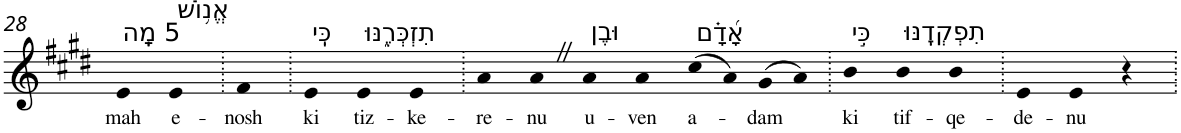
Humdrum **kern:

**kern	**text
*part1	*part1
*staff1	*staff1
*I"Piano	*
*I'Pno	*
!!LO:PB:g=z
*clefG2	*
*k[f#c#g#d#]	*
*E:	*
=28	=28
!LO:TX:a:t=5 מָֽה	!
!	!LO:LY:b
4e	mah
!LO:TX:a:t=אֱנ֥וֹשׁ	!
!	!LO:LY:b
4e	e-
=29.	=29.
!	!LO:LY:b
4f#	-nosh
=30.	=30.
!LO:TX:a:t=כִּֽי	!
!	!LO:LY:b
4e	ki
!LO:TX:a:t=תִזְכְּרֶ֑נּוּ	!
!	!LO:LY:b
4e	tiz-
!	!LO:LY:b
4e	-ke-
=31.	=31.
!	!LO:LY:b
4a	-re-
!	!LO:LY:b
4aZ	-nu
!LO:TX:a:t=וּבֶן	!
!	!LO:LY:b
4a	u-
!	!LO:LY:b
4a	-ven
!LO:TX:a:t=אָ֝דָ֗ם	!
!	!LO:LY:b
(>8cc#	a-
8a)	.
!	!LO:LY:b
(>8g#	-dam
8a)	.
=32.	=32.
!LO:TX:a:t=כִּ֣י	!
!	!LO:LY:b
4b	ki
!LO:TX:a:t=תִפְקְדֶֽנּוּ	!
!	!LO:LY:b
4b	tif-
!	!LO:LY:b
4b	-qe-
=33.	=33.
!	!LO:LY:b
4e	-de-
!	!LO:LY:b
4e	-nu
4r	.
=.	=.
*-	*-
